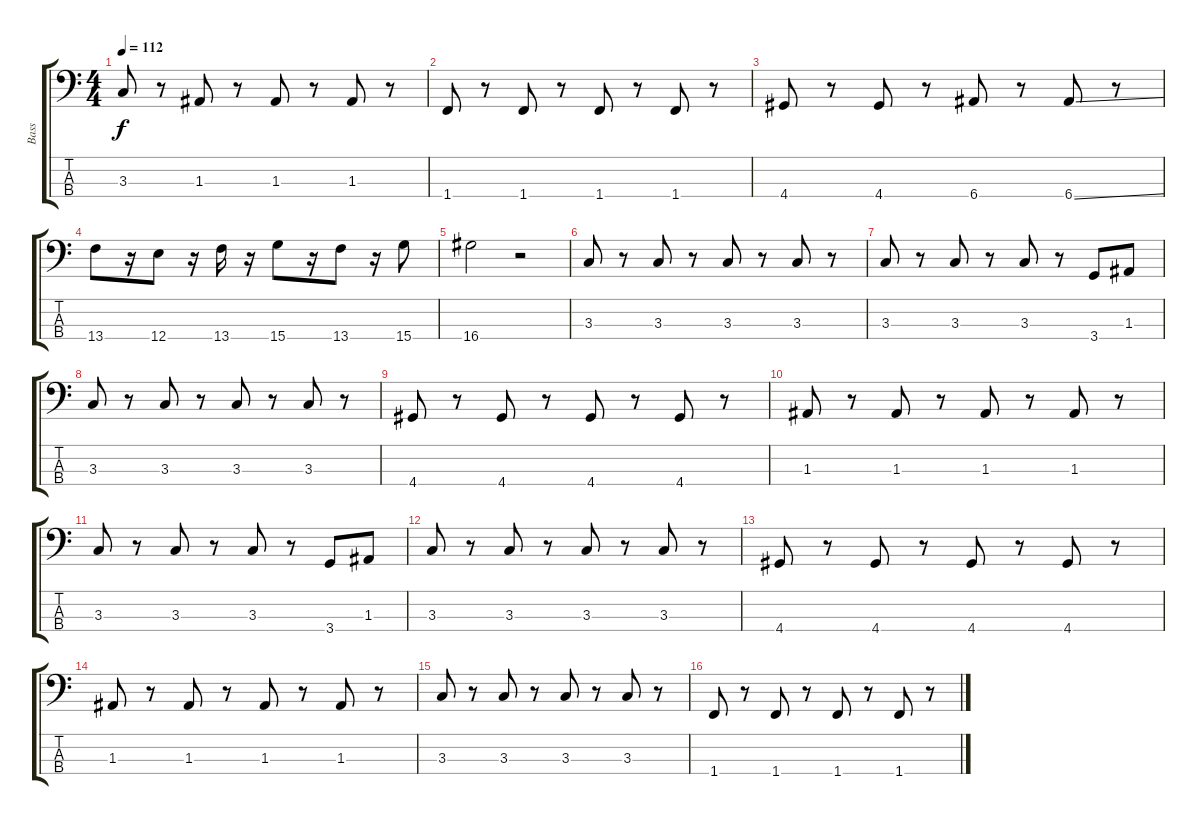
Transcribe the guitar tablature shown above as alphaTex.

\track ("Bass" "Bass") {instrument slapbass1}
\staff {score tabs}
\tuning (G2 D2 A1 E1) {hide}
\ts (4 4)
\tempo 112
\clef f4
\ks c
3.3.8{dy f} r.8 1.3.8 r.8 1.3.8 r.8 1.3.8 r.8 |
1.4.8 r.8 1.4.8 r.8 1.4.8 r.8 1.4.8 r.8 |
4.4.8 r.8 4.4.8 r.8 6.4.8 r.8 6.4{ss}.8 r.8 |
13.4.8 r.16 12.4.8 r.16 13.4.16 r.16 15.4.8 r.16 13.4.8 r.16 15.4.8 |
16.4.2 r.2 |
3.3.8 r.8 3.3.8 r.8 3.3.8 r.8 3.3.8 r.8 |
3.3.8 r.8 3.3.8 r.8 3.3.8 r.8 3.4.8 1.3.8 |
3.3.8 r.8 3.3.8 r.8 3.3.8 r.8 3.3.8 r.8 |
4.4.8 r.8 4.4.8 r.8 4.4.8 r.8 4.4.8 r.8 |
1.3.8 r.8 1.3.8 r.8 1.3.8 r.8 1.3.8 r.8 |
3.3.8 r.8 3.3.8 r.8 3.3.8 r.8 3.4.8 1.3.8 |
3.3.8 r.8 3.3.8 r.8 3.3.8 r.8 3.3.8 r.8 |
4.4.8 r.8 4.4.8 r.8 4.4.8 r.8 4.4.8 r.8 |
1.3.8 r.8 1.3.8 r.8 1.3.8 r.8 1.3.8 r.8 |
3.3.8 r.8 3.3.8 r.8 3.3.8 r.8 3.3.8 r.8 |
1.4.8 r.8 1.4.8 r.8 1.4.8 r.8 1.4.8 r.8
